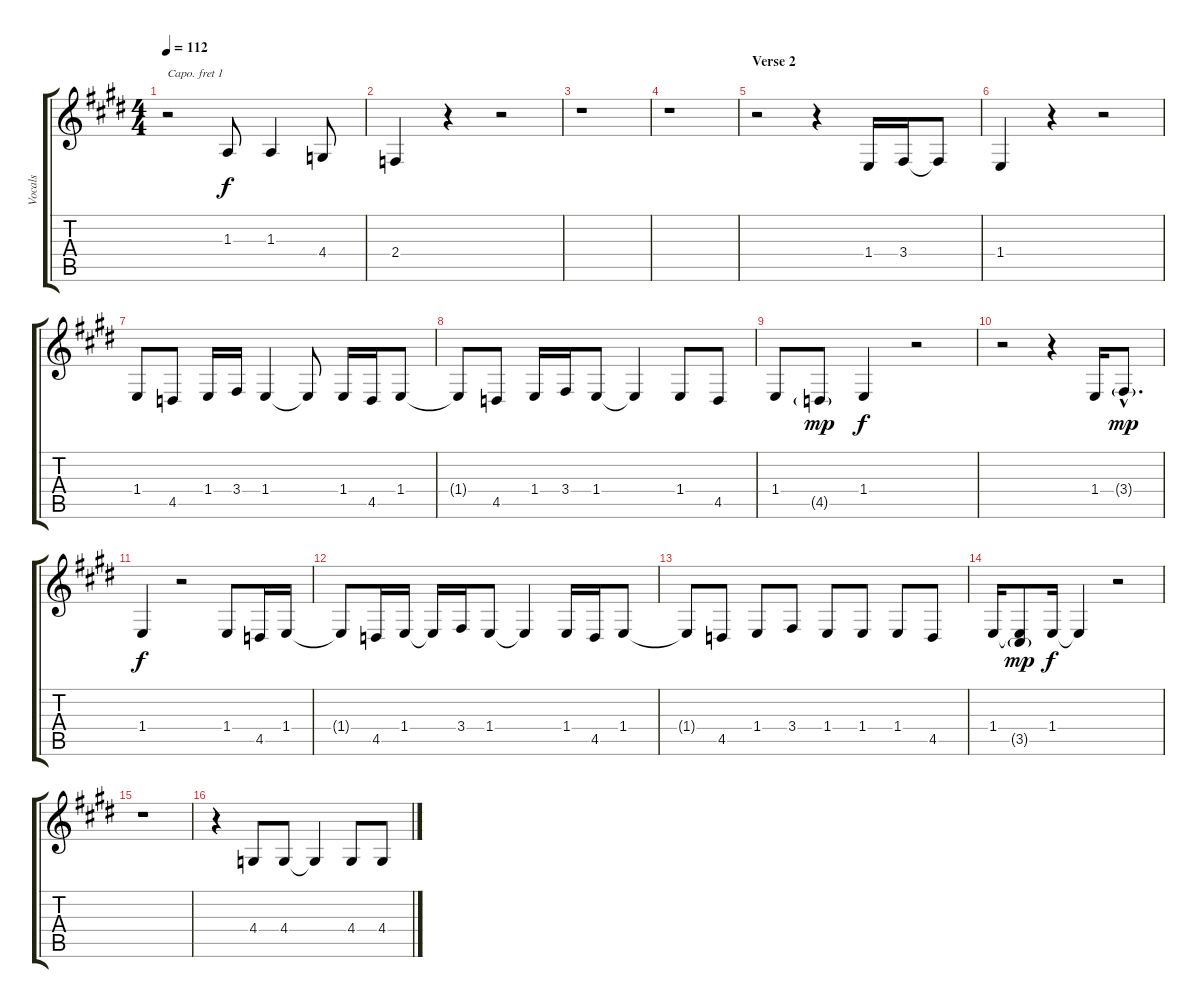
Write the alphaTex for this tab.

\track ("Vocals" "Vocals") {instrument lead8bassandlead}
\staff {score tabs}
\capo 1
\tuning (E4 B3 G3 D3 A2 E2) {hide}
\ts (4 4)
\tempo 112
\clef g2
\ks e
r.2{dy f} 1.3.8 1.3.4 4.4.8 |
2.4.4 r.4 r.2 |
r.1 |
r.1 |
\section ("" "Verse 2")
r.2 r.4 1.4.16 3.4.16 3.4{t}.8 |
1.4.4 r.4 r.2 |
1.4.8 4.5.8 1.4.16 3.4.16 1.4.4 1.4{t}.8 1.4.16 4.5.16 1.4.8 |
1.4{t}.8 4.5.8 1.4.16 3.4.16 1.4.8 1.4{t}.4 1.4.8 4.5.8 |
1.4.8 4.5{g}.8{dy mp} 1.4.4{dy f} r.2 |
r.2 r.4 1.4.16 3.4{g hac}.8{d dy mp} |
1.4.4{dy f} r.2 1.4.8 4.5.16 1.4.16 |
1.4{t}.8 4.5.16 1.4.16 1.4{t}.16 3.4.16 1.4.8 1.4{t}.4 1.4.16 4.5.16 1.4.8 |
1.4{t}.8 4.5.8 1.4.8 3.4.8 1.4.8 1.4.8 1.4.8 4.5.8 |
1.4.16 (1.4{t} 3.5{g}).8{dy mp} 1.4.16{dy f} 1.4{t}.4 r.2 |
r.1 |
r.4 4.4.8 4.4.8 4.4{t}.4 4.4.8 4.4.8
